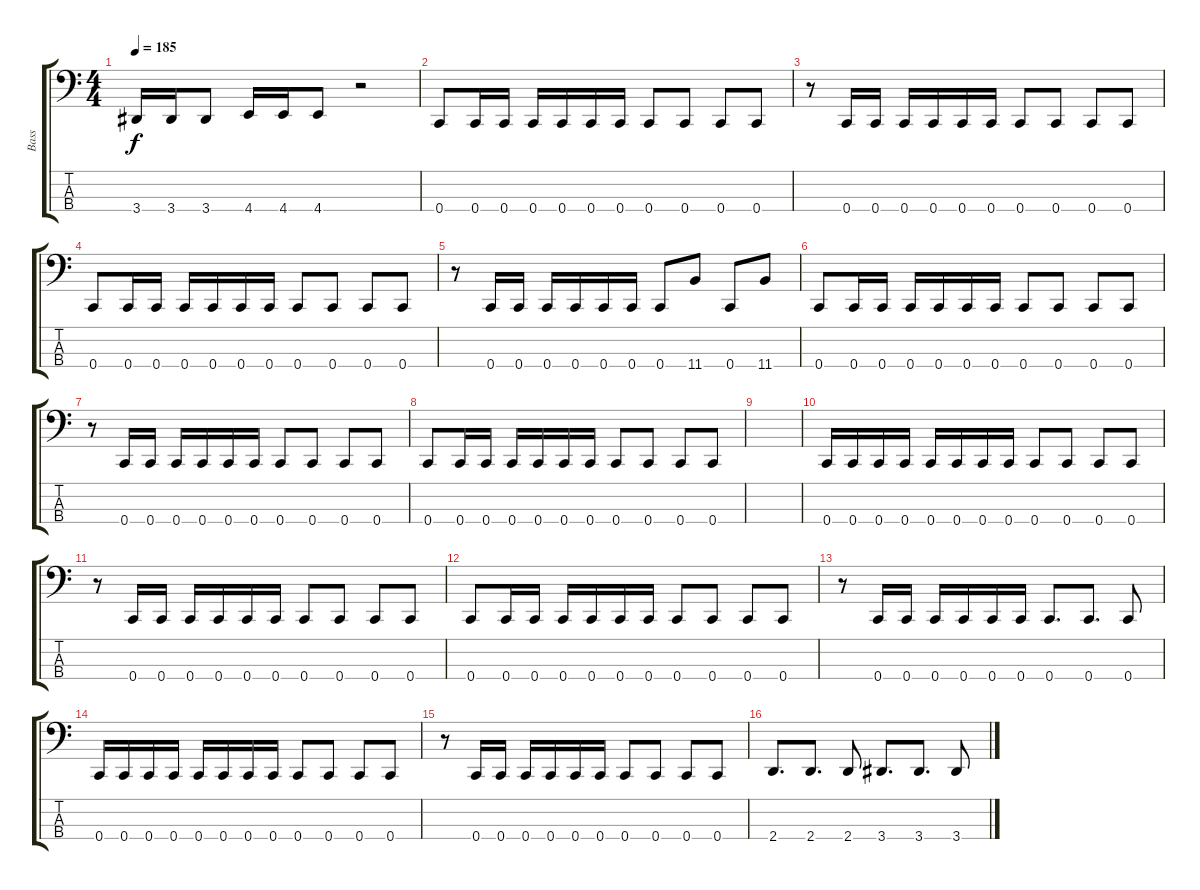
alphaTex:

\track ("Bass" "Bass") {instrument electricbasspick}
\staff {score tabs}
\tuning (F2 C2 G1 C1) {hide}
\ts (4 4)
\tempo 185
\clef f4
\ks c
3.4.16{dy f} 3.4.16 3.4.8 4.4.16 4.4.16 4.4.8 r.2 |
0.4.8 0.4.16 0.4.16 0.4.16 0.4.16 0.4.16 0.4.16 0.4.8 0.4.8 0.4.8 0.4.8 |
r.8 0.4.16 0.4.16 0.4.16 0.4.16 0.4.16 0.4.16 0.4.8 0.4.8 0.4.8 0.4.8 |
0.4.8 0.4.16 0.4.16 0.4.16 0.4.16 0.4.16 0.4.16 0.4.8 0.4.8 0.4.8 0.4.8 |
r.8 0.4.16 0.4.16 0.4.16 0.4.16 0.4.16 0.4.16 0.4.8 11.4.8 0.4.8 11.4.8 |
0.4.8 0.4.16 0.4.16 0.4.16 0.4.16 0.4.16 0.4.16 0.4.8 0.4.8 0.4.8 0.4.8 |
r.8 0.4.16 0.4.16 0.4.16 0.4.16 0.4.16 0.4.16 0.4.8 0.4.8 0.4.8 0.4.8 |
0.4.8 0.4.16 0.4.16 0.4.16 0.4.16 0.4.16 0.4.16 0.4.8 0.4.8 0.4.8 0.4.8 |
|
0.4.16 0.4.16 0.4.16 0.4.16 0.4.16 0.4.16 0.4.16 0.4.16 0.4.8 0.4.8 0.4.8 0.4.8 |
r.8 0.4.16 0.4.16 0.4.16 0.4.16 0.4.16 0.4.16 0.4.8 0.4.8 0.4.8 0.4.8 |
0.4.8 0.4.16 0.4.16 0.4.16 0.4.16 0.4.16 0.4.16 0.4.8 0.4.8 0.4.8 0.4.8 |
r.8 0.4.16 0.4.16 0.4.16 0.4.16 0.4.16 0.4.16 0.4.8{d} 0.4.8{d} 0.4.8 |
0.4.16 0.4.16 0.4.16 0.4.16 0.4.16 0.4.16 0.4.16 0.4.16 0.4.8 0.4.8 0.4.8 0.4.8 |
r.8 0.4.16 0.4.16 0.4.16 0.4.16 0.4.16 0.4.16 0.4.8 0.4.8 0.4.8 0.4.8 |
2.4.8{d} 2.4.8{d} 2.4.8 3.4.8{d} 3.4.8{d} 3.4.8
